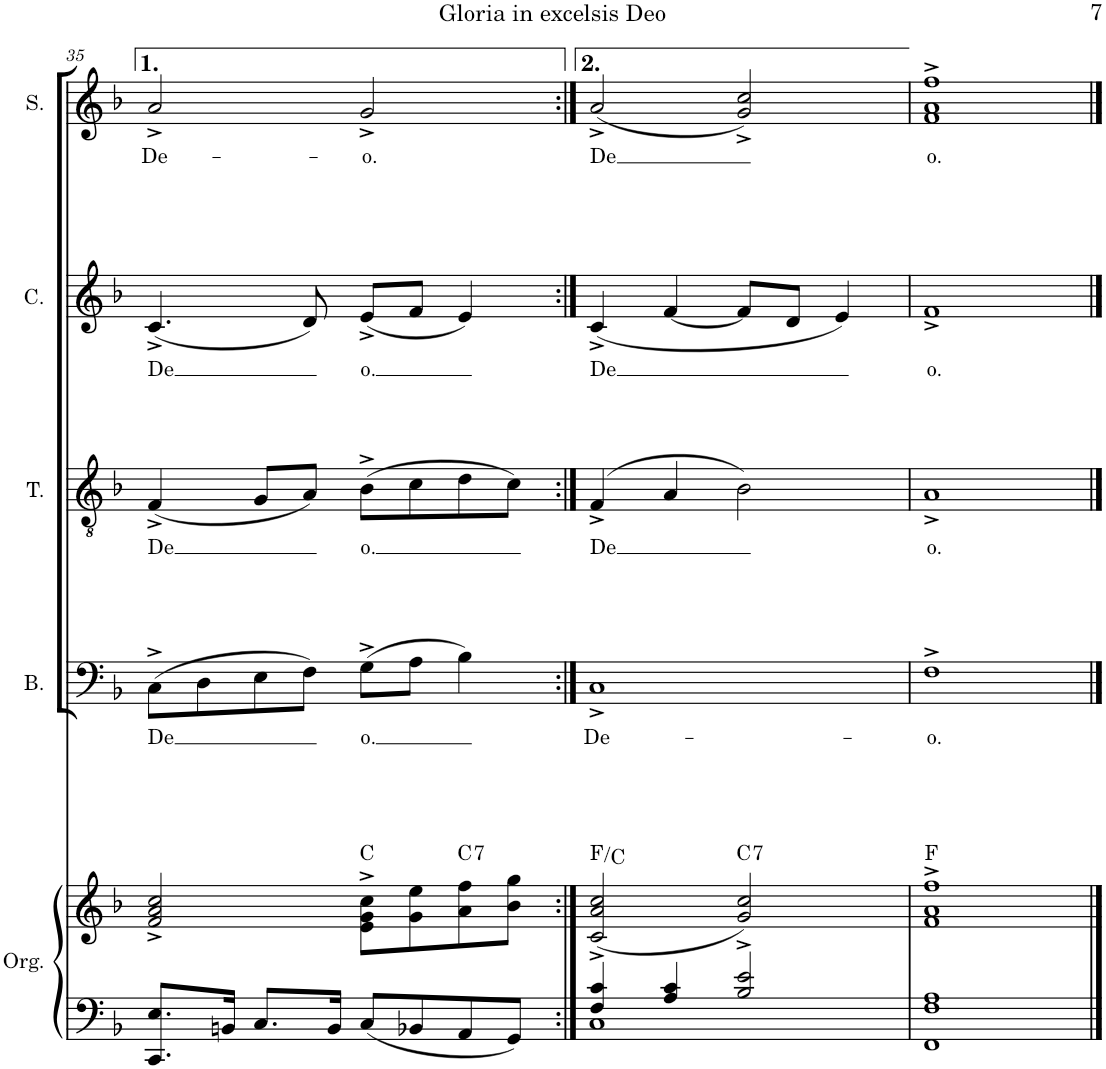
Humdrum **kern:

**kern	**kern	**harte	**kern	**text	**kern	**text	**kern	**text	**kern	**text
*part5	*part5	*part5	*part4	*part4	*part3	*part3	*part2	*part2	*part1	*part1
*staff6	*staff5	*	*staff4	*staff4	*staff3	*staff3	*staff2	*staff2	*staff1	*staff1
*I"Órgano	*	*	*I"Bajo	*	*I"Tenor	*	*I"Contralto	*	*I"Soprano	*
*	*	*	*I'B.	*	*I'T.	*	*I'C.	*	*I'S.	*
!!LO:PB:g=z
*clefF4	*clefG2	*	*clefF4	*	*clefGv2	*	*clefG2	*	*clefG2	*
*k[b-]	*k[b-]	*	*k[b-]	*	*k[b-]	*	*k[b-]	*	*k[b-]	*
*M4/4	*M4/4	*	*M4/4	*	*M4/4	*	*M4/4	*	*M4/4	*
*met(c)	*met(c)	*	*met(c)	*	*met(c)	*	*met(c)	*	*met(c)	*
=35	=35	=35	=35	=35	=35	=35	=35	=35	=35	=35
!	!	!	!	!LO:LY:b	!	!LO:LY:b	!	!LO:LY:b	!	!LO:LY:b
8.CC/ 8.E/L	2f/^ 2a/^ 2cc/^	.	(8C^\L	De	(4F^/	De	(4.c^/	De	2a^/	De-
.	.	.	8D\	.	.	.	.	.	.	.
16BBn/Jk	.	.	.	.	.	.	.	.	.	.
8.C/L	.	.	8E\	.	8G/L	.	.	.	.	.
.	.	.	8F\J)	.	8A/J)	.	8d/)	.	.	.
16BB/Jk	.	.	.	.	.	.	.	.	.	.
!	!	!	!	!LO:LY:b	!	!LO:LY:b	!	!LO:LY:b	!	!LO:LY:b
8C/L	8e\^ 8g\^ 8cc\^L	C:maj	(8G^\L	o.	(8B-^\L	o.	(8e^/L	o.	2g^/	-o.
8BB-X/	8g\ 8ee\	.	8A\J	.	8c\	.	8f/J	.	.	.
!	!	!LO:H:kt=7	!	!	!	!	!	!	!	!
8AA/	8a\ 8ff\	C:7	4B-\)	.	8d\	.	4e/)	.	.	.
8GG/J	8b-\ 8gg\J	.	.	.	8c\J)	.	.	.	.	.
=36:|!	=36:|!	=36:|!	=36:|!	=36:|!	=36:|!	=36:|!	=36:|!	=36:|!	=36:|!	=36:|!
*^	*	*	*	*	*	*	*	*	*	*
!	!	!	!	!	!LO:LY:b	!	!LO:LY:b	!	!LO:LY:b	!	!LO:LY:b
4F/ 4c/	1C	(2c/^ 2a/^ 2cc/^	F:maj/5	1C^	De-	(4F^/	De	(4c^/	De	(2a^/	De
4A/ 4c/	.	.	.	.	.	4A/	.	[4f/	.	.	.
!	!	!	!LO:H:kt=7	!	!	!	!	!	!	!	!
2B-/ 2e/	.	2g/^ 2cc/^)	C:7	.	.	2B-\)	.	8f/L]	.	2g/^ 2cc/^)	.
.	.	.	.	.	.	.	.	8d/J	.	.	.
.	.	.	.	.	.	.	.	4e/)	.	.	.
*v	*v	*	*	*	*	*	*	*	*	*	*
=37	=37	=37	=37	=37	=37	=37	=37	=37	=37	=37
!	!	!	!	!LO:LY:b	!	!LO:LY:b	!	!LO:LY:b	!	!LO:LY:b
1FF 1F 1A	1f^ 1a^ 1ff^	F:maj	1F^	-o.	1A^	o.	1f^	o.	1f^ 1a^ 1ff^	o.
==	==	==	==	==	==	==	==	==	==	==
*-	*-	*-	*-	*-	*-	*-	*-	*-	*-	*-
